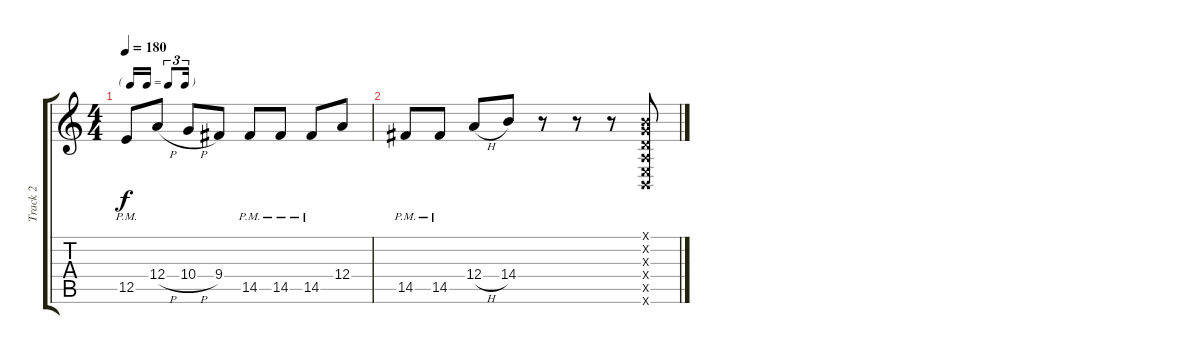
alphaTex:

\track ("Track 2" "Track 2") {instrument distortionguitar}
\staff {score tabs}
\tuning (B3 G3 D3 A2 E2 B1) {hide}
\ts (4 4)
\tf triplet16th
\tempo 180
\clef g2
\ks c
12.5{pm}.8{dy f} 12.4{h}.8 10.4{h}.8 9.4.8 14.5{pm}.8 14.5{pm}.8 14.5{pm}.8 12.4.8 |
14.5{pm}.8 14.5{pm}.8 12.4{h}.8 14.4.8 r.8 r.8 r.8 (0.1{x} 0.2{x} 0.3{x} 0.4{x} 0.5{x} 0.6{x}).8
